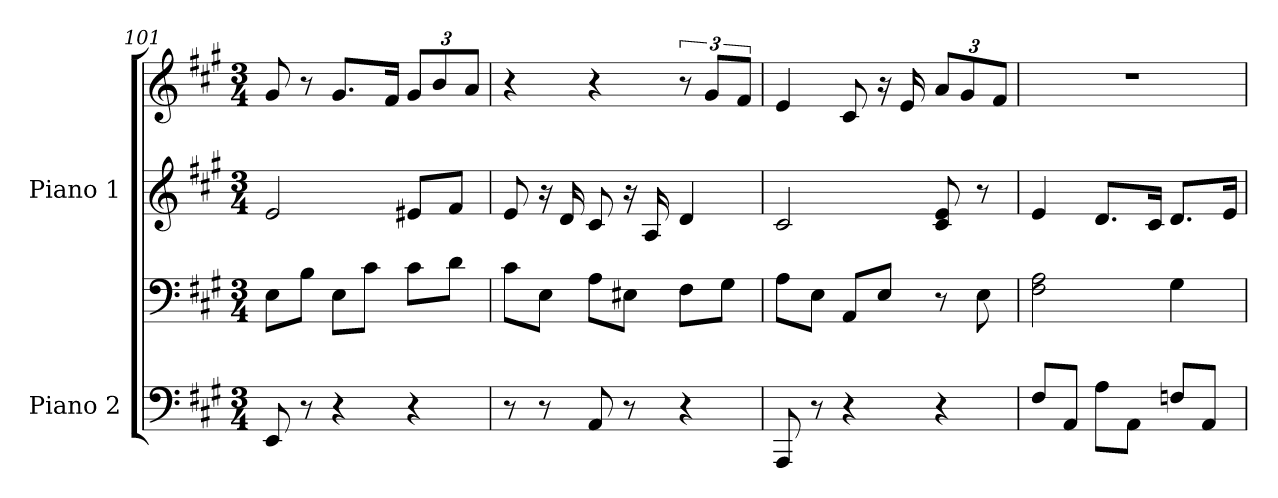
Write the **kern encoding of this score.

**kern	**kern	**kern	**kern
*part2	*part2	*part1	*part1
*staff4	*staff3	*staff2	*staff1
*I"Piano 2	*	*I"Piano 1	*
*I'Pno. 2	*	*I'Pno. 1	*
*clefF4	*clefF4	*clefG2	*clefG2
*k[f#c#g#]	*k[f#c#g#]	*k[f#c#g#]	*k[f#c#g#]
*M3/4	*M3/4	*M3/4	*M3/4
=101	=101	=101	=101
8EE/	8E\L	2e/	8g#/
8r	8B\J	.	8r
4r	8E\L	.	8.g#/L
.	8c#\J	.	.
.	.	.	16f#/Jk
*	*	*	*Xbrackettup
4r	8c#\L	8e#X/L	12g#/L
.	.	.	12b/
.	8d\J	8f#/J	.
.	.	.	12a/J
=102	=102	=102	=102
8r	8c#\L	8e/	4r
8r	8E\J	16r	.
.	.	16d/	.
8AA/	8A\L	8c#/	4r
8r	8E#X\J	16r	.
.	.	16A/	.
*	*	*	*brackettup
4r	8F#\L	4d/	12r
.	.	.	12g#/L
.	8G#\J	.	.
.	.	.	12f#/J
=103	=103	=103	=103
8AAA/	8A\L	2c#/	4e/
8r	8E\J	.	.
4r	8AA/L	.	8c#/
.	8E/J	.	16r
.	.	.	16e/
*	*	*	*Xbrackettup
4r	8r	8c#/ 8e/	12a/L
.	.	.	12g#/
.	8E\	8r	.
.	.	.	12f#/J
!!LO:LB:g=z
=104	=104	=104	=104
8F#/L	2F#\ 2A\	4e/	2.r
8AA/J	.	.	.
8A\L	.	8.d/L	.
8AA\J	.	.	.
.	.	16c#/Jk	.
8Fn/L	4G#\	8.d/L	.
8AA/J	.	.	.
.	.	16e/Jk	.
=	=	=	=
*-	*-	*-	*-
